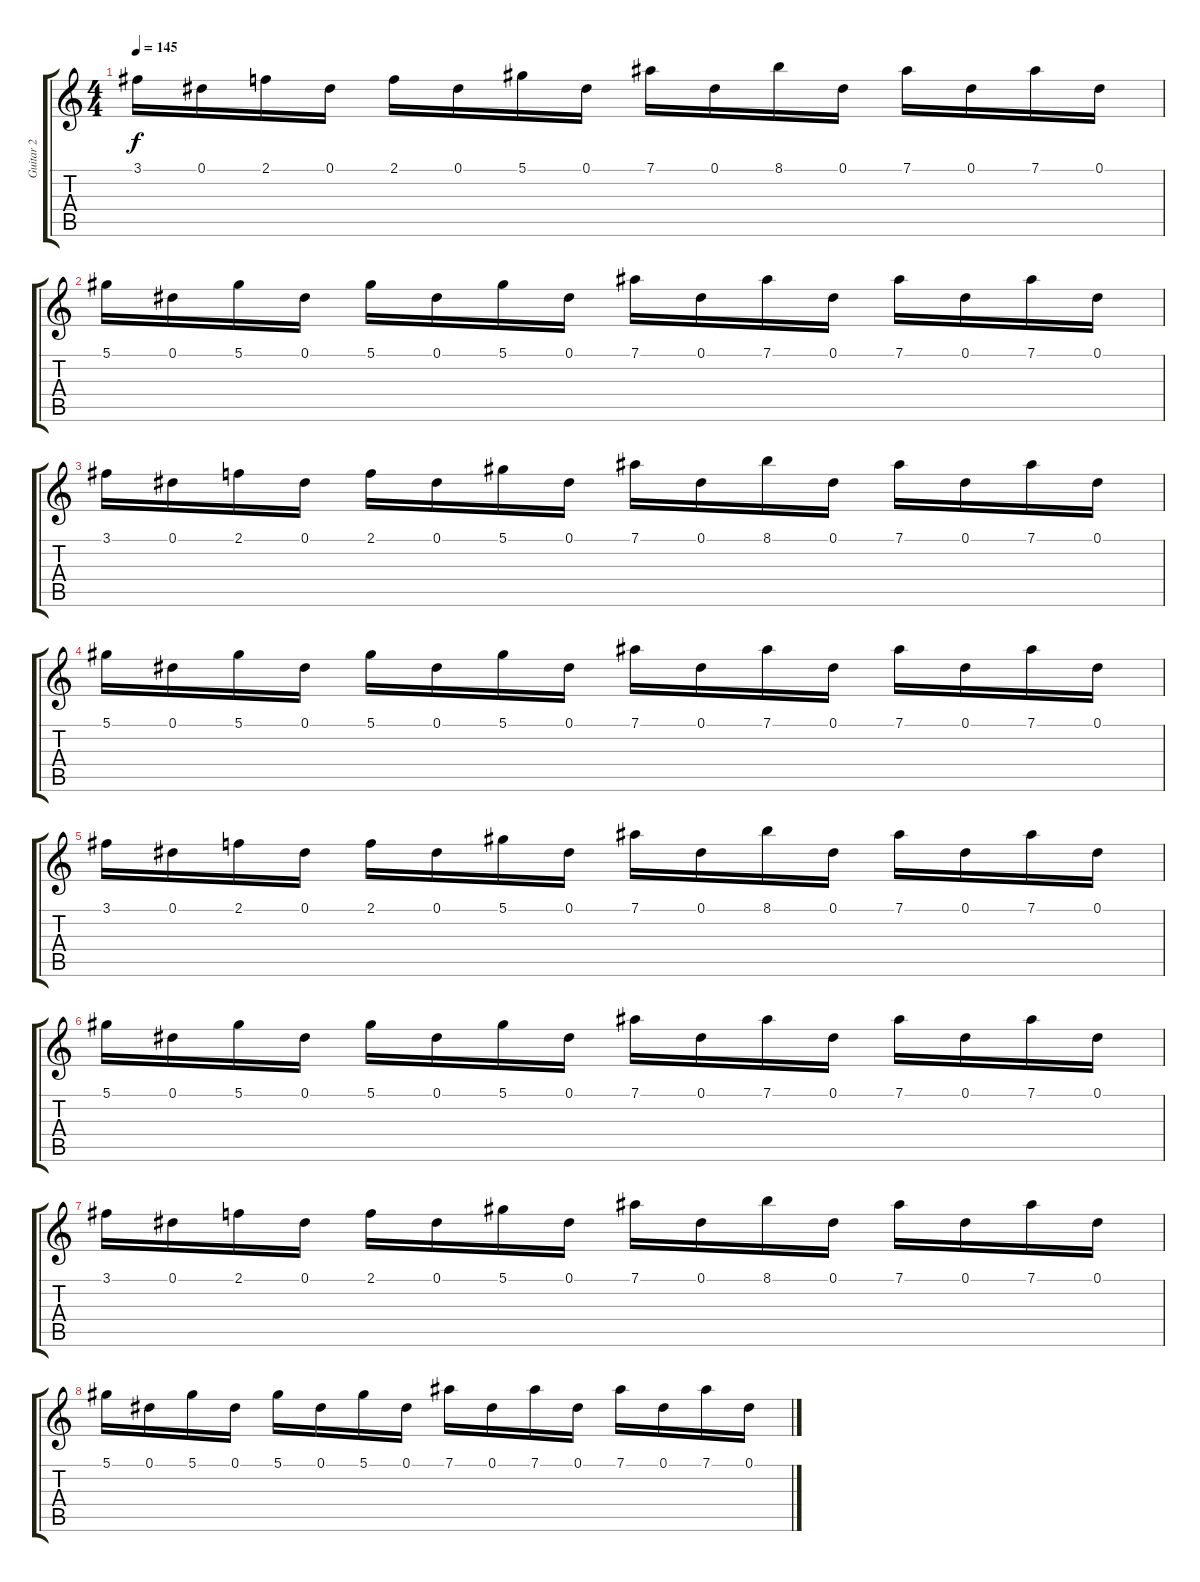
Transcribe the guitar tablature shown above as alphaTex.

\track ("Guitar 2" "Guitar 2") {instrument distortionguitar}
\staff {score tabs}
\tuning (Eb4 Bb3 Gb3 Db3 Ab2 Eb2) {hide}
\ts (4 4)
\tempo 145
\clef g2
\ks c
3.1.16{dy f} 0.1.16 2.1.16 0.1.16 2.1.16 0.1.16 5.1.16 0.1.16 7.1.16 0.1.16 8.1.16 0.1.16 7.1.16 0.1.16 7.1.16 0.1.16 |
5.1.16 0.1.16 5.1.16 0.1.16 5.1.16 0.1.16 5.1.16 0.1.16 7.1.16 0.1.16 7.1.16 0.1.16 7.1.16 0.1.16 7.1.16 0.1.16 |
3.1.16 0.1.16 2.1.16 0.1.16 2.1.16 0.1.16 5.1.16 0.1.16 7.1.16 0.1.16 8.1.16 0.1.16 7.1.16 0.1.16 7.1.16 0.1.16 |
5.1.16 0.1.16 5.1.16 0.1.16 5.1.16 0.1.16 5.1.16 0.1.16 7.1.16 0.1.16 7.1.16 0.1.16 7.1.16 0.1.16 7.1.16 0.1.16 |
3.1.16 0.1.16 2.1.16 0.1.16 2.1.16 0.1.16 5.1.16 0.1.16 7.1.16 0.1.16 8.1.16 0.1.16 7.1.16 0.1.16 7.1.16 0.1.16 |
5.1.16 0.1.16 5.1.16 0.1.16 5.1.16 0.1.16 5.1.16 0.1.16 7.1.16 0.1.16 7.1.16 0.1.16 7.1.16 0.1.16 7.1.16 0.1.16 |
3.1.16 0.1.16 2.1.16 0.1.16 2.1.16 0.1.16 5.1.16 0.1.16 7.1.16 0.1.16 8.1.16 0.1.16 7.1.16 0.1.16 7.1.16 0.1.16 |
5.1.16 0.1.16 5.1.16 0.1.16 5.1.16 0.1.16 5.1.16 0.1.16 7.1.16 0.1.16 7.1.16 0.1.16 7.1.16 0.1.16 7.1.16 0.1.16
